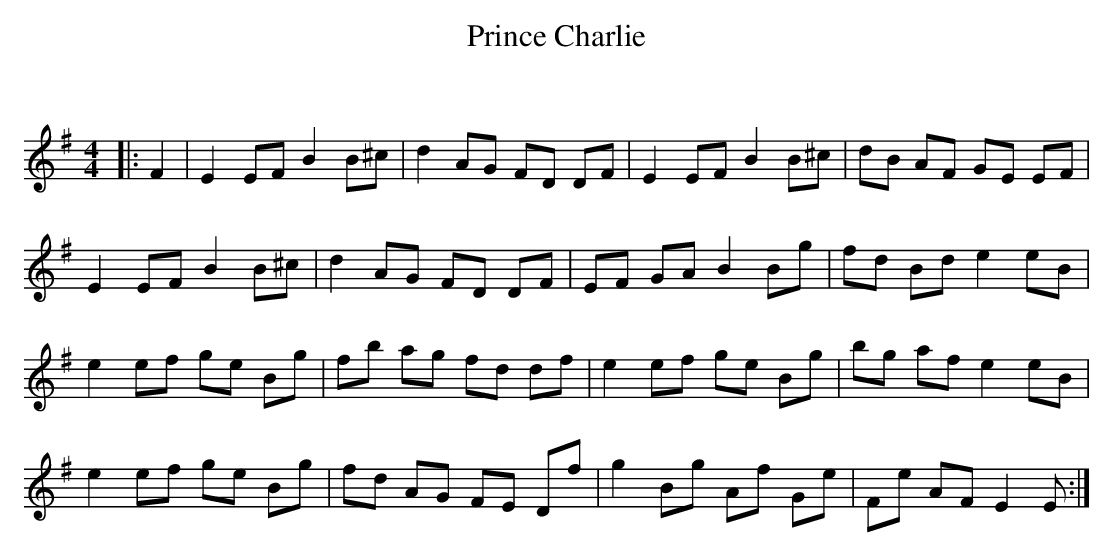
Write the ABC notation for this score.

X:1
T: Prince Charlie
C:
Q: 232
K:Em
M:4/4
L:1/8
|:F2|E2 EF B2 B^c|d2 AG FD DF|E2 EF B2 B^c|dB AF GE EF|
E2 EF B2 B^c|d2 AG FD DF|EF GA B2 Bg|fd Bd e2 eB|
e2 ef ge Bg|fb ag fd df|e2 ef ge Bg|bg af e2 eB|
e2 ef ge Bg|fd AG FE Df|g2 Bg Af Ge|Fe AF E2 E:|
